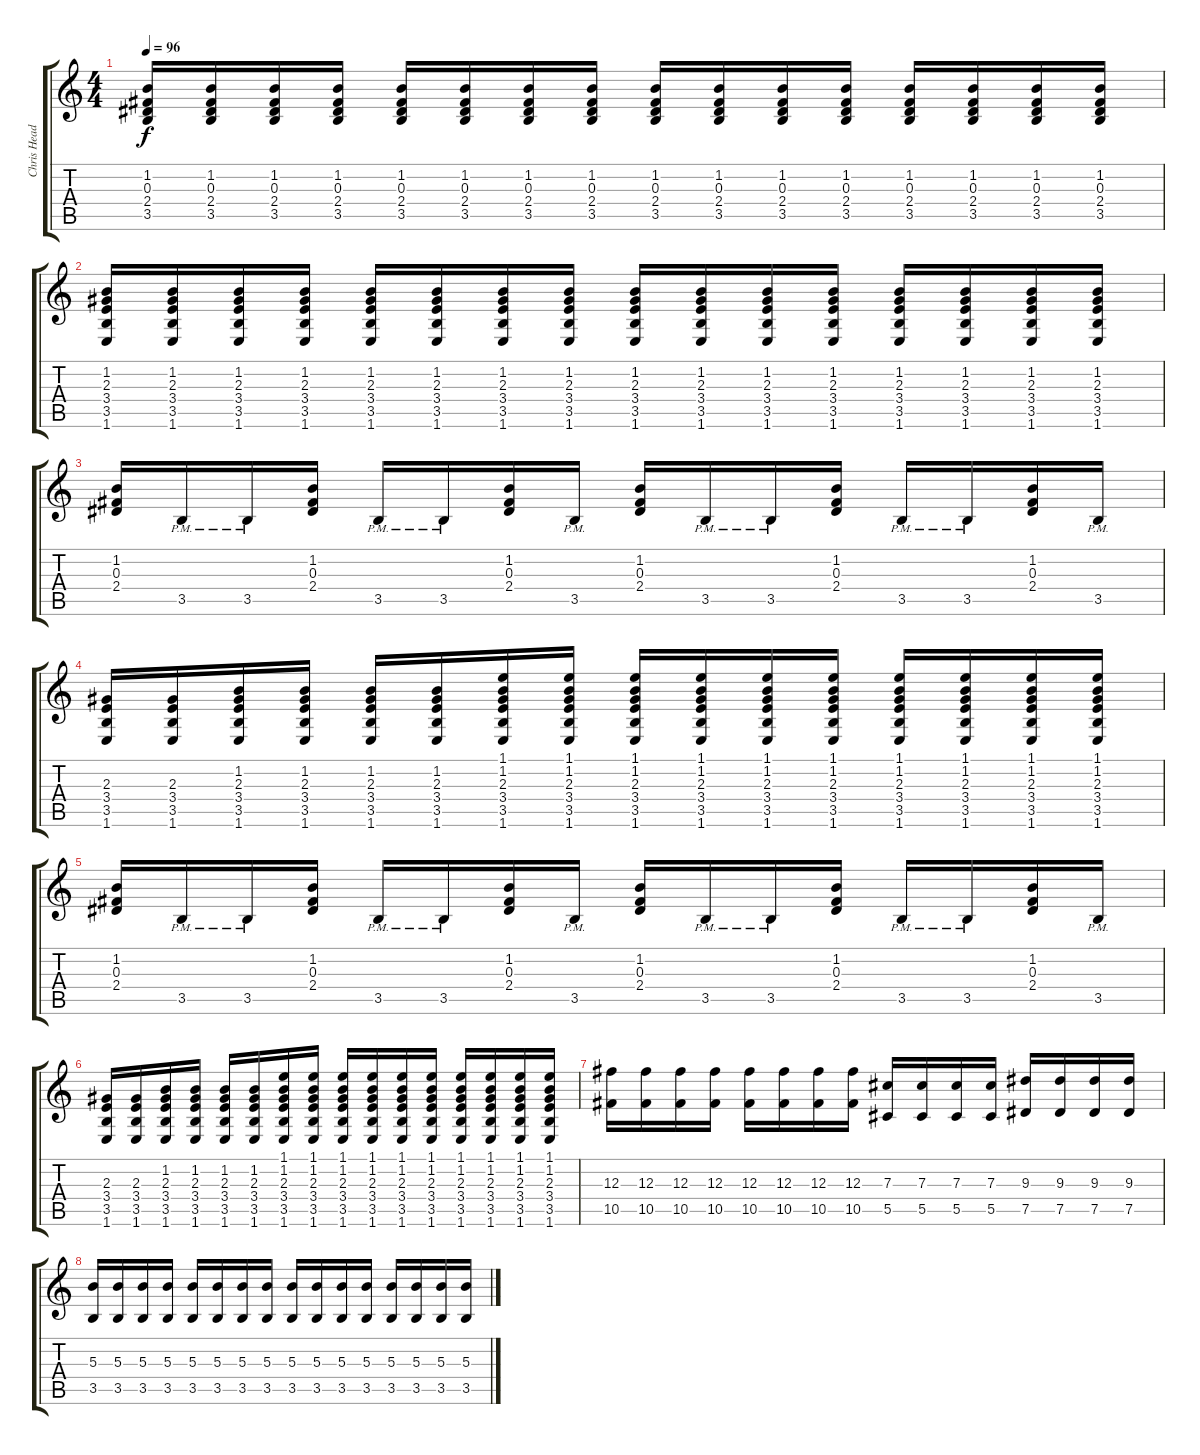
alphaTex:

\track ("Chris Head" "Chris Head") {instrument overdrivenguitar}
\staff {score tabs}
\tuning (Eb4 Bb3 Gb3 Db3 Ab2 Eb2) {hide}
\ts (4 4)
\tempo 96
\clef g2
\ks c
(1.2 0.3 2.4 3.5).16{dy f} (1.2 0.3 2.4 3.5).16 (1.2 0.3 2.4 3.5).16 (1.2 0.3 2.4 3.5).16 (1.2 0.3 2.4 3.5).16 (1.2 0.3 2.4 3.5).16 (1.2 0.3 2.4 3.5).16 (1.2 0.3 2.4 3.5).16 (1.2 0.3 2.4 3.5).16 (1.2 0.3 2.4 3.5).16 (1.2 0.3 2.4 3.5).16 (1.2 0.3 2.4 3.5).16 (1.2 0.3 2.4 3.5).16 (1.2 0.3 2.4 3.5).16 (1.2 0.3 2.4 3.5).16 (1.2 0.3 2.4 3.5).16 |
(1.2 2.3 3.4 3.5 1.6).16 (1.2 2.3 3.4 3.5 1.6).16 (1.2 2.3 3.4 3.5 1.6).16 (1.2 2.3 3.4 3.5 1.6).16 (1.2 2.3 3.4 3.5 1.6).16 (1.2 2.3 3.4 3.5 1.6).16 (1.2 2.3 3.4 3.5 1.6).16 (1.2 2.3 3.4 3.5 1.6).16 (1.2 2.3 3.4 3.5 1.6).16 (1.2 2.3 3.4 3.5 1.6).16 (1.2 2.3 3.4 3.5 1.6).16 (1.2 2.3 3.4 3.5 1.6).16 (1.2 2.3 3.4 3.5 1.6).16 (1.2 2.3 3.4 3.5 1.6).16 (1.2 2.3 3.4 3.5 1.6).16 (1.2 2.3 3.4 3.5 1.6).16 |
(1.2 0.3 2.4).16 3.5{pm}.16 3.5{pm}.16 (1.2 0.3 2.4).16 3.5{pm}.16 3.5{pm}.16 (1.2 0.3 2.4).16 3.5{pm}.16 (1.2 0.3 2.4).16 3.5{pm}.16 3.5{pm}.16 (1.2 0.3 2.4).16 3.5{pm}.16 3.5{pm}.16 (1.2 0.3 2.4).16 3.5{pm}.16 |
(2.3 3.4 3.5 1.6).16 (2.3 3.4 3.5 1.6).16 (1.2 2.3 3.4 3.5 1.6).16 (1.2 2.3 3.4 3.5 1.6).16 (1.2 2.3 3.4 3.5 1.6).16 (1.2 2.3 3.4 3.5 1.6).16 (1.1 1.2 2.3 3.4 3.5 1.6).16 (1.1 1.2 2.3 3.4 3.5 1.6).16 (1.1 1.2 2.3 3.4 3.5 1.6).16 (1.1 1.2 2.3 3.4 3.5 1.6).16 (1.1 1.2 2.3 3.4 3.5 1.6).16 (1.1 1.2 2.3 3.4 3.5 1.6).16 (1.1 1.2 2.3 3.4 3.5 1.6).16 (1.1 1.2 2.3 3.4 3.5 1.6).16 (1.1 1.2 2.3 3.4 3.5 1.6).16 (1.1 1.2 2.3 3.4 3.5 1.6).16 |
(1.2 0.3 2.4).16 3.5{pm}.16 3.5{pm}.16 (1.2 0.3 2.4).16 3.5{pm}.16 3.5{pm}.16 (1.2 0.3 2.4).16 3.5{pm}.16 (1.2 0.3 2.4).16 3.5{pm}.16 3.5{pm}.16 (1.2 0.3 2.4).16 3.5{pm}.16 3.5{pm}.16 (1.2 0.3 2.4).16 3.5{pm}.16 |
(2.3 3.4 3.5 1.6).16 (2.3 3.4 3.5 1.6).16 (1.2 2.3 3.4 3.5 1.6).16 (1.2 2.3 3.4 3.5 1.6).16 (1.2 2.3 3.4 3.5 1.6).16 (1.2 2.3 3.4 3.5 1.6).16 (1.1 1.2 2.3 3.4 3.5 1.6).16 (1.1 1.2 2.3 3.4 3.5 1.6).16 (1.1 1.2 2.3 3.4 3.5 1.6).16 (1.1 1.2 2.3 3.4 3.5 1.6).16 (1.1 1.2 2.3 3.4 3.5 1.6).16 (1.1 1.2 2.3 3.4 3.5 1.6).16 (1.1 1.2 2.3 3.4 3.5 1.6).16 (1.1 1.2 2.3 3.4 3.5 1.6).16 (1.1 1.2 2.3 3.4 3.5 1.6).16 (1.1 1.2 2.3 3.4 3.5 1.6).16 |
(12.3 10.5).16 (12.3 10.5).16 (12.3 10.5).16 (12.3 10.5).16 (12.3 10.5).16 (12.3 10.5).16 (12.3 10.5).16 (12.3 10.5).16 (7.3 5.5).16 (7.3 5.5).16 (7.3 5.5).16 (7.3 5.5).16 (9.3 7.5).16 (9.3 7.5).16 (9.3 7.5).16 (9.3 7.5).16 |
(5.3 3.5).16 (5.3 3.5).16 (5.3 3.5).16 (5.3 3.5).16 (5.3 3.5).16 (5.3 3.5).16 (5.3 3.5).16 (5.3 3.5).16 (5.3 3.5).16 (5.3 3.5).16 (5.3 3.5).16 (5.3 3.5).16 (5.3 3.5).16 (5.3 3.5).16 (5.3 3.5).16 (5.3 3.5).16
